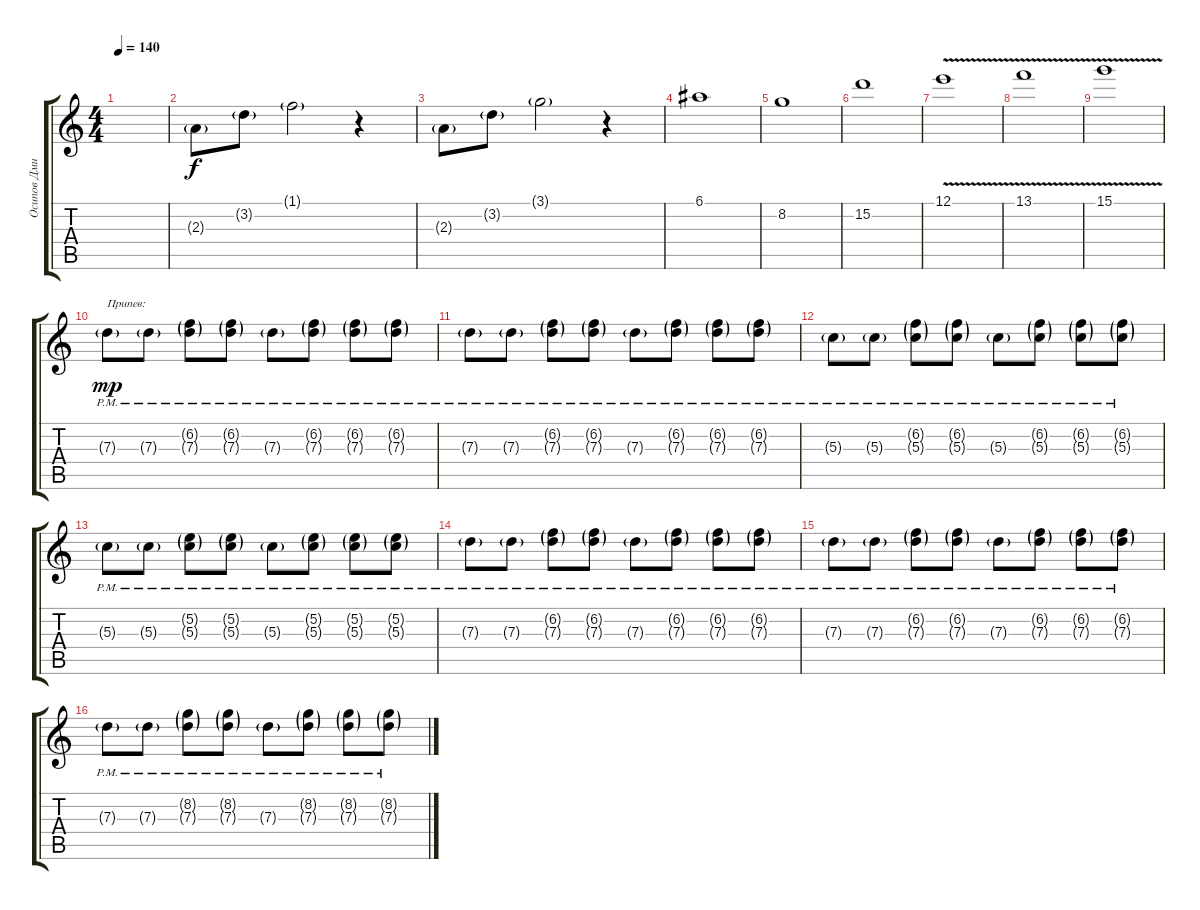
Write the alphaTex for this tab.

\track ("Осипов Дмитрий" "Осипов Дми") {instrument overdrivenguitar}
\staff {score tabs}
\tuning (E4 B3 G3 D3 A2 E2) {hide}
\ts (4 4)
\tempo 140
\clef g2
\ks c
|
2.3{g}.8 3.2{g}.8 1.1{g}.2 r.4 |
2.3{g}.8 3.2{g}.8 3.1{g}.2 r.4 |
6.1.1{dy f} |
8.2.1 |
15.2.1 |
12.1{v}.1 |
13.1{v}.1 |
15.1{v}.1 |
7.3{g pm}.8{txt "Припев:" dy mp} 7.3{g pm}.8 (6.2{g pm} 7.3{g pm}).8 (6.2{g pm} 7.3{g pm}).8 7.3{g pm}.8 (6.2{g pm} 7.3{g pm}).8 (6.2{g pm} 7.3{g pm}).8 (6.2{g pm} 7.3{g pm}).8 |
7.3{g pm}.8 7.3{g pm}.8 (6.2{g pm} 7.3{g pm}).8 (6.2{g pm} 7.3{g pm}).8 7.3{g pm}.8 (6.2{g pm} 7.3{g pm}).8 (6.2{g pm} 7.3{g pm}).8 (6.2{g pm} 7.3{g pm}).8 |
5.3{g pm}.8 5.3{g pm}.8 (6.2{g pm} 5.3{g pm}).8 (6.2{g pm} 5.3{g pm}).8 5.3{g pm}.8 (6.2{g pm} 5.3{g pm}).8 (6.2{g pm} 5.3{g pm}).8 (6.2{g pm} 5.3{g pm}).8 |
5.3{g pm}.8 5.3{g pm}.8 (5.2{g pm} 5.3{g pm}).8 (5.2{g pm} 5.3{g pm}).8 5.3{g pm}.8 (5.2{g pm} 5.3{g pm}).8 (5.2{g pm} 5.3{g pm}).8 (5.2{g pm} 5.3{g pm}).8 |
7.3{g pm}.8 7.3{g pm}.8 (6.2{g pm} 7.3{g pm}).8 (6.2{g pm} 7.3{g pm}).8 7.3{g pm}.8 (6.2{g pm} 7.3{g pm}).8 (6.2{g pm} 7.3{g pm}).8 (6.2{g pm} 7.3{g pm}).8 |
7.3{g pm}.8 7.3{g pm}.8 (6.2{g pm} 7.3{g pm}).8 (6.2{g pm} 7.3{g pm}).8 7.3{g pm}.8 (6.2{g pm} 7.3{g pm}).8 (6.2{g pm} 7.3{g pm}).8 (6.2{g pm} 7.3{g pm}).8 |
7.3{g pm}.8 7.3{g pm}.8 (8.2{g pm} 7.3{g pm}).8 (8.2{g pm} 7.3{g pm}).8 7.3{g pm}.8 (8.2{g pm} 7.3{g pm}).8 (8.2{g pm} 7.3{g pm}).8 (8.2{g pm} 7.3{g pm}).8
